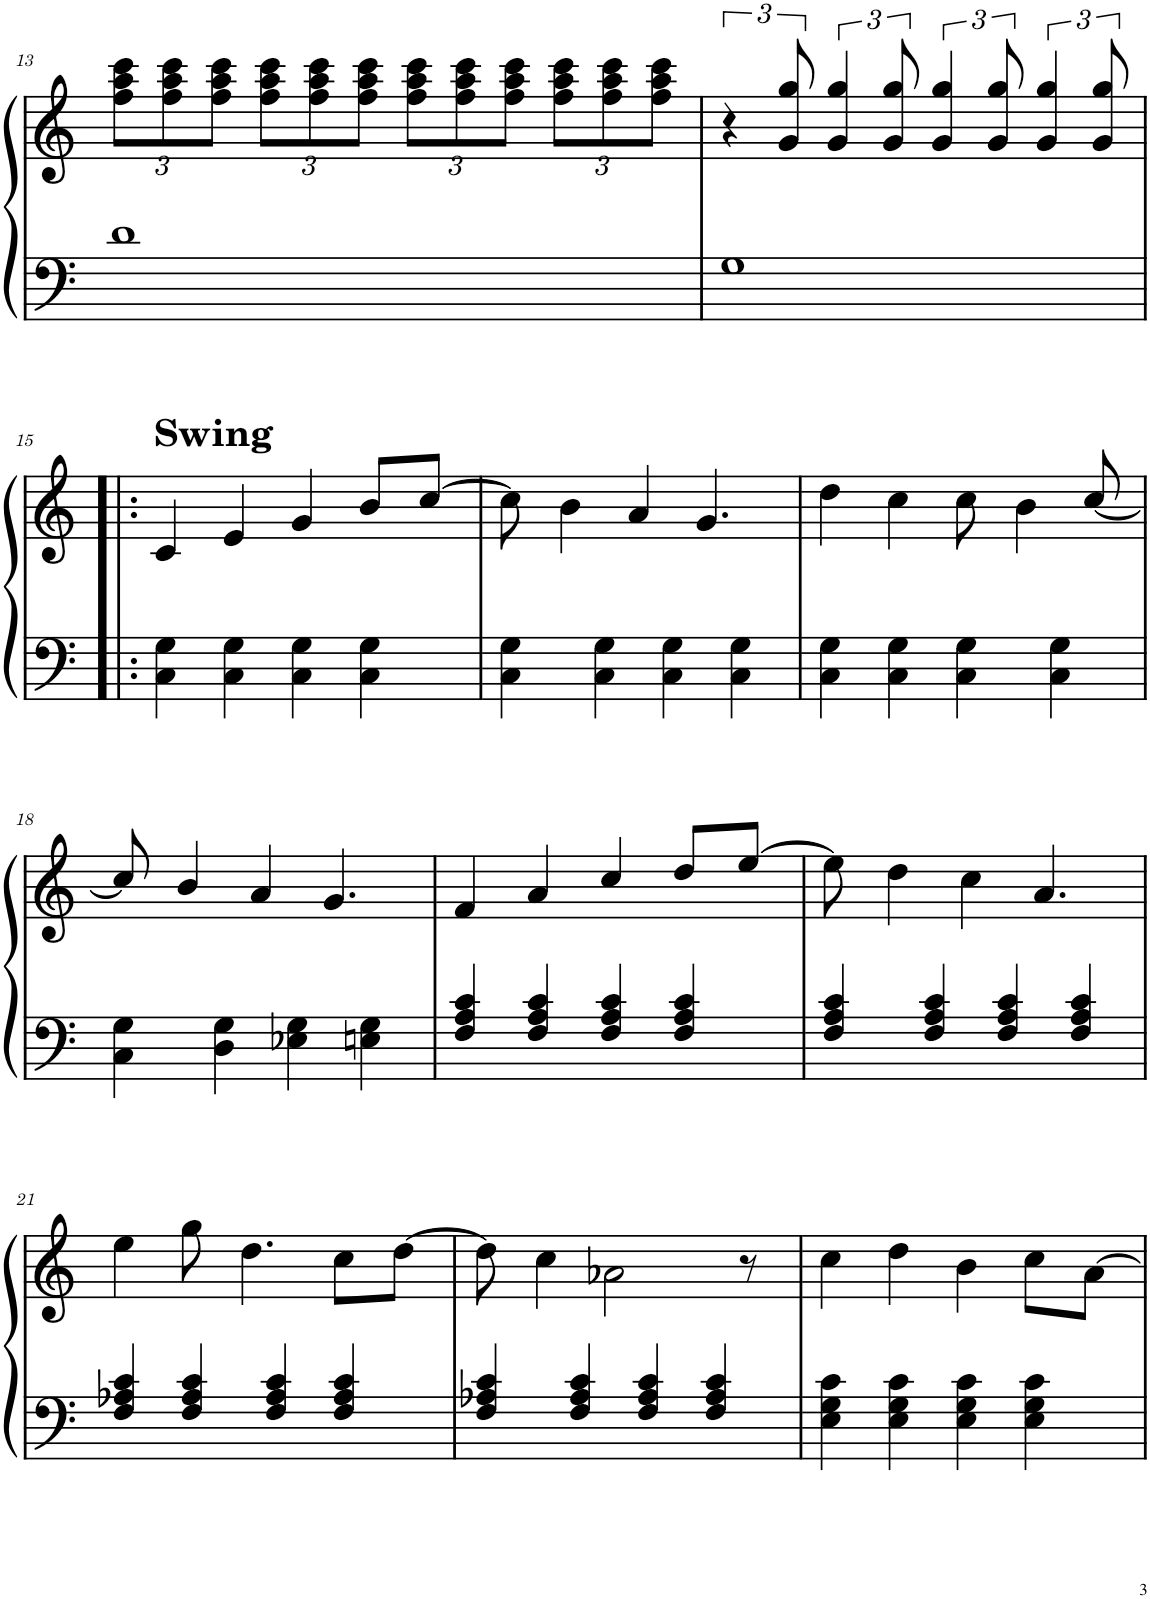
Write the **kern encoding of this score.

**kern	**kern
*part1	*part1
*staff2	*staff1
*I"Piano	*
*I'Pno	*
!!LO:PB:g=z
*clefF4	*clefG2
*k[]	*k[]
*M4/4	*M4/4
*	*Xbrackettup
=13	=13
1d	12ff\ 12aa\ 12ccc\L
.	12ff\ 12aa\ 12ccc\
.	12ff\ 12aa\ 12ccc\J
.	12ff\ 12aa\ 12ccc\L
.	12ff\ 12aa\ 12ccc\
.	12ff\ 12aa\ 12ccc\J
.	12ff\ 12aa\ 12ccc\L
.	12ff\ 12aa\ 12ccc\
.	12ff\ 12aa\ 12ccc\J
.	12ff\ 12aa\ 12ccc\L
.	12ff\ 12aa\ 12ccc\
.	12ff\ 12aa\ 12ccc\J
=14	=14
*	*brackettup
1G	6r
.	12g/ 12gg/
.	6g/ 6gg/
.	12g/ 12gg/
.	6g/ 6gg/
.	12g/ 12gg/
.	6g/ 6gg/
.	12g/ 12gg/
!!LO:LB:g=z
=15!|:	=15!|:
!	!LO:TX:a:B:t=Swing
4C\ 4G\	4c/
4C\ 4G\	4e/
4C\ 4G\	4g/
4C\ 4G\	8b/L
.	[8cc/J
=16	=16
4C\ 4G\	8cc\]
.	4b\
4C\ 4G\	.
.	4a/
4C\ 4G\	.
.	4.g/
4C\ 4G\	.
=17	=17
4C\ 4G\	4dd\
4C\ 4G\	4cc\
4C\ 4G\	8cc\
.	4b\
4C\ 4G\	.
.	[8cc/
!!LO:LB:g=z
=18	=18
4C\ 4G\	8cc/]
.	4b/
4D\ 4G\	.
.	4a/
4E-X\ 4G\	.
.	4.g/
4En\ 4G\	.
=19	=19
4F/ 4A/ 4c/	4f/
4F/ 4A/ 4c/	4a/
4F/ 4A/ 4c/	4cc/
4F/ 4A/ 4c/	8dd/L
.	[8ee/J
=20	=20
4F/ 4A/ 4c/	8ee\]
.	4dd\
4F/ 4A/ 4c/	.
.	4cc\
4F/ 4A/ 4c/	.
.	4.a/
4F/ 4A/ 4c/	.
!!LO:LB:g=z
=21	=21
4F/ 4A-X/ 4c/	4ee\
4F/ 4A-/ 4c/	8gg\
.	4.dd\
4F/ 4A-/ 4c/	.
4F/ 4A-/ 4c/	8cc\L
.	[8dd\J
=22	=22
4F/ 4A-X/ 4c/	8dd\]
.	4cc\
4F/ 4A-/ 4c/	.
.	2a-X\
4F/ 4A-/ 4c/	.
4F/ 4A-/ 4c/	.
.	8r
=23	=23
4E\ 4G\ 4c\	4cc\
4E\ 4G\ 4c\	4dd\
4E\ 4G\ 4c\	4b\
4E\ 4G\ 4c\	8cc\L
.	[8a\J
=	=
*-	*-
